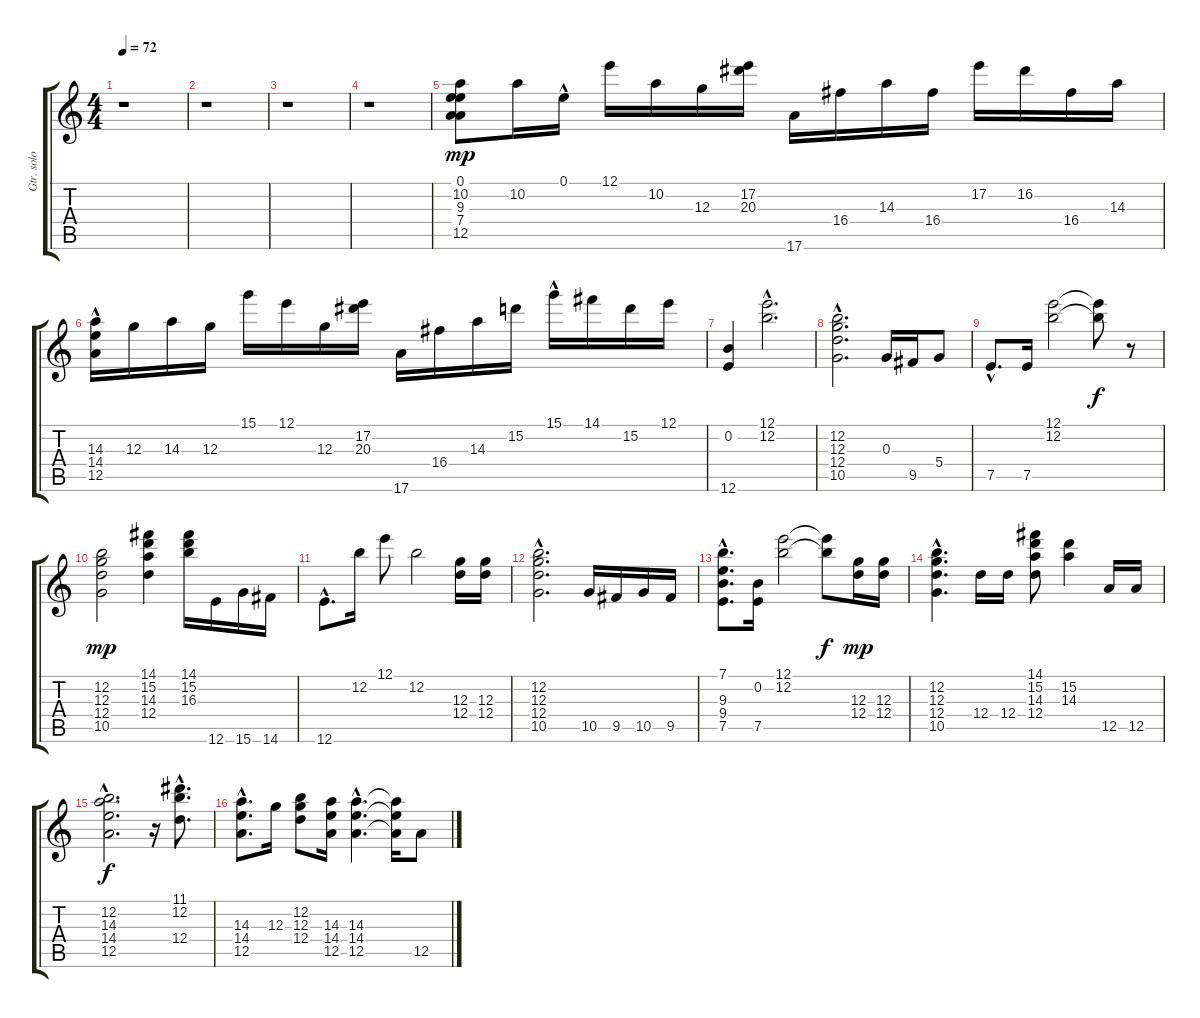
\track ("Gtr. solo" "Gtr. solo") {instrument overdrivenguitar}
\staff {score tabs}
\tuning (E4 B3 G3 D3 A2 E2) {hide}
\ts (4 4)
\tempo 72
\clef g2
\ks c
r.1{dy mp} |
r.1 |
r.1 |
r.1 |
(0.1 10.2 9.3 7.4 12.5).8 10.2.16 0.1{hac}.16 12.1.16 10.2.16 12.3.16 (17.2 20.3).16 17.6.16 16.4.16 14.3.16 16.4.16 17.2.16 16.2.16 16.4.16 14.3.16 |
(14.3 14.4{hac} 12.5{hac}).16 12.3.16 14.3.16 12.3.16 15.1.16 12.1.16 12.3.16 (17.2 20.3).16 17.6.16 16.4.16 14.3.16 15.2.16 15.1{hac}.16 14.1.16 15.2.16 12.1.16 |
(0.2 12.6).4 (12.1{hac} 12.2{hac}).2{d} |
(12.2{hac} 12.3{hac} 12.4{hac} 10.5{hac}).2{d} 0.3.16 9.5.16 5.4.8 |
7.5{hac}.8{d} 7.5.16 (12.1 12.2).2 (12.1{t} 12.2{t}).8{dy f} r.8 |
(12.2 12.3 12.4 10.5).2{dy mp} (14.1 15.2 14.3 12.4).4 (14.1 15.2 16.3).16 12.6.16 15.6.16 14.6.16 |
12.6{hac}.8{d} 12.2.16 12.1.8 12.2.2 (12.3 12.4).16 (12.3 12.4).16 |
(12.2{hac} 12.3{hac} 12.4{hac} 10.5{hac}).2{d} 10.5.16 9.5.16 10.5.16 9.5.16 |
(7.1{hac} 9.3{hac} 9.4{hac} 7.5{hac}).8{d} (0.2 7.5).16 (12.1 12.2).2 (12.1{t} 12.2{t}).8{dy f} (12.3 12.4).16{dy mp} (12.3 12.4).16 |
(12.2{hac} 12.3{hac} 12.4{hac} 10.5{hac}).4{d} 12.4.16 12.4.16 (14.1 15.2 14.3 12.4).8 (15.2 14.3).4 12.5.16 12.5.16 |
(12.2{hac} 14.3{hac} 14.4{hac} 12.5{hac}).2{d dy f} r.16 (11.1{hac} 12.2{hac} 12.4{hac}).8{d} |
(14.3{hac} 14.4{hac} 12.5{hac}).8{d} 12.3.16 (12.2 12.3 12.4).8 (14.3 14.4 12.5).16 (14.3{hac} 14.4{hac} 12.5{hac}).4{d} (14.3{t} 14.4{t} 12.5{t}).16 12.5.8
